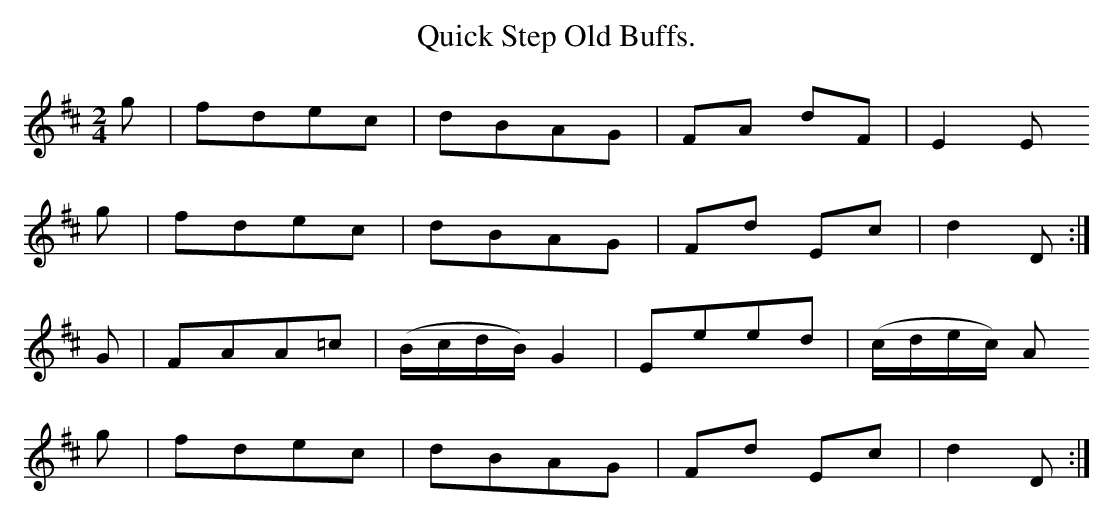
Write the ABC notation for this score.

X:1
T:Quick Step Old Buffs.
L:1/8
M:2/4
K:D
g|fdec | dBAG        |FA dF| E2        E
g|fdec | dBAG        |Fd Ec| d2        D:|
G|FAA=c|(B/c/d/B/) G2|Eeed |(c/d/e/c/) A
g|fdec | dBAG        |Fd Ec| d2        D:|
